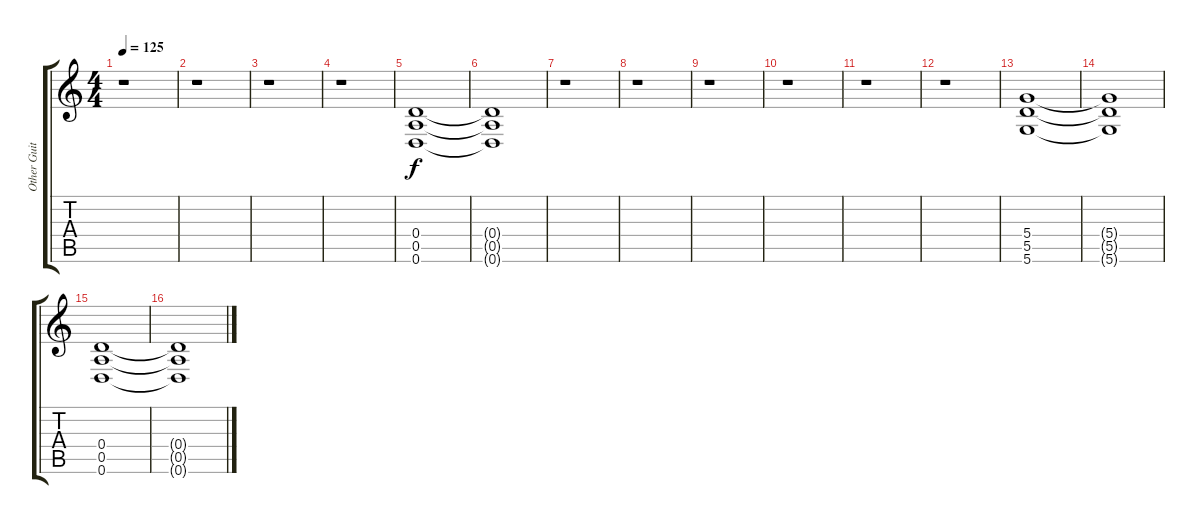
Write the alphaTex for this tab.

\track ("Other Guitar" "Other Guit") {instrument distortionguitar}
\staff {score tabs}
\tuning (E4 B3 G3 D3 A2 D2) {hide}
\ts (4 4)
\tempo 125
\clef g2
\ks c
r.1{dy f} |
r.1 |
r.1 |
r.1 |
(0.4 0.5 0.6).1{instrument distortionguitar} |
(0.4{t} 0.5{t} 0.6{t}).1 |
r.1 |
r.1 |
r.1 |
r.1 |
r.1 |
r.1 |
(5.4 5.5 5.6).1 |
(5.4{t} 5.5{t} 5.6{t}).1 |
(0.4 0.5 0.6).1 |
(0.4{t} 0.5{t} 0.6{t}).1
